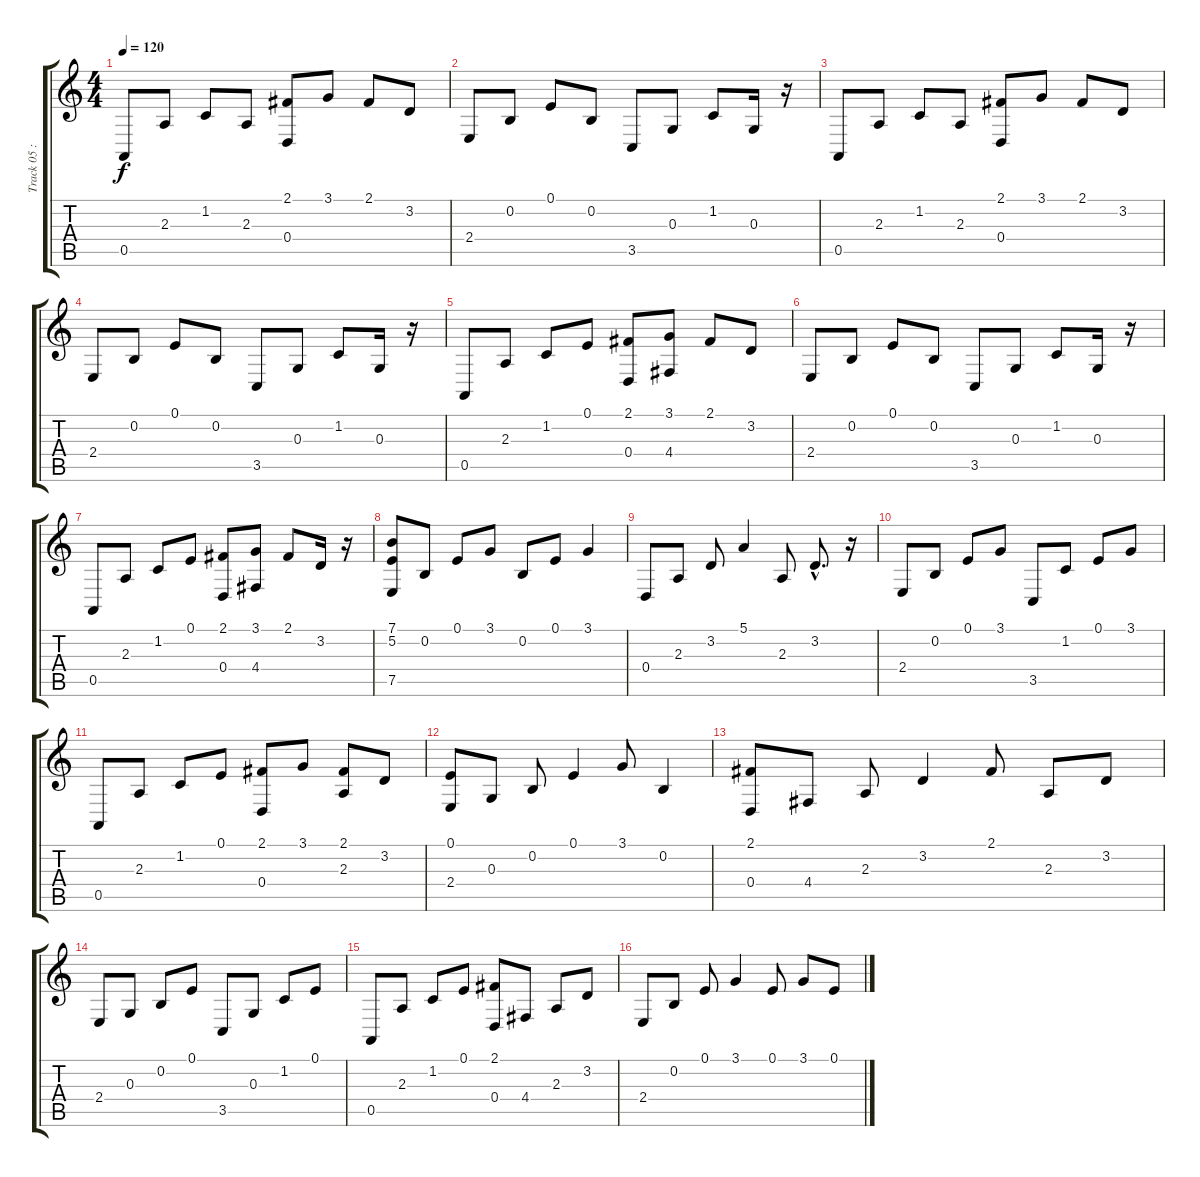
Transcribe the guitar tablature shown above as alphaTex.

\track ("Track 05 : unspecified" "Track 05 :") {instrument acousticgrandpiano}
\staff {score tabs}
\tuning (E4 B3 G3 D3 A2 E2) {hide}
\ts (4 4)
\tempo 120
\clef g2
\ks c
0.5.8{dy f} 2.3.8 1.2.8 2.3.8 (2.1 0.4).8 3.1.8 2.1.8 3.2.8 |
2.4.8 0.2.8 0.1.8 0.2.8 3.5.8 0.3.8 1.2.8 0.3.16 r.16 |
0.5.8 2.3.8 1.2.8 2.3.8 (2.1 0.4).8 3.1.8 2.1.8 3.2.8 |
2.4.8 0.2.8 0.1.8 0.2.8 3.5.8 0.3.8 1.2.8 0.3.16 r.16 |
0.5.8 2.3.8 1.2.8 0.1.8 (2.1 0.4).8 (3.1 4.4).8 2.1.8 3.2.8 |
2.4.8 0.2.8 0.1.8 0.2.8 3.5.8 0.3.8 1.2.8 0.3.16 r.16 |
0.5.8 2.3.8 1.2.8 0.1.8 (2.1 0.4).8 (3.1 4.4).8 2.1.8 3.2.16 r.16 |
(7.1 5.2 7.5).8 0.2.8 0.1.8 3.1.8 0.2.8 0.1.8 3.1.4 |
0.4.8 2.3.8 3.2.8 5.1.4 2.3.8 3.2{hac}.8{d} r.16 |
2.4.8 0.2.8 0.1.8 3.1.8 3.5.8 1.2.8 0.1.8 3.1.8 |
0.5.8 2.3.8 1.2.8 0.1.8 (2.1 0.4).8 3.1.8 (2.1 2.3).8 3.2.8 |
(0.1 2.4).8 0.3.8 0.2.8 0.1.4 3.1.8 0.2.4 |
(2.1 0.4).8 4.4.8 2.3.8 3.2.4 2.1.8 2.3.8 3.2.8 |
2.4.8 0.3.8 0.2.8 0.1.8 3.5.8 0.3.8 1.2.8 0.1.8 |
0.5.8 2.3.8 1.2.8 0.1.8 (2.1 0.4).8 4.4.8 2.3.8 3.2.8 |
2.4.8 0.2.8 0.1.8 3.1.4 0.1.8 3.1.8 0.1.8
